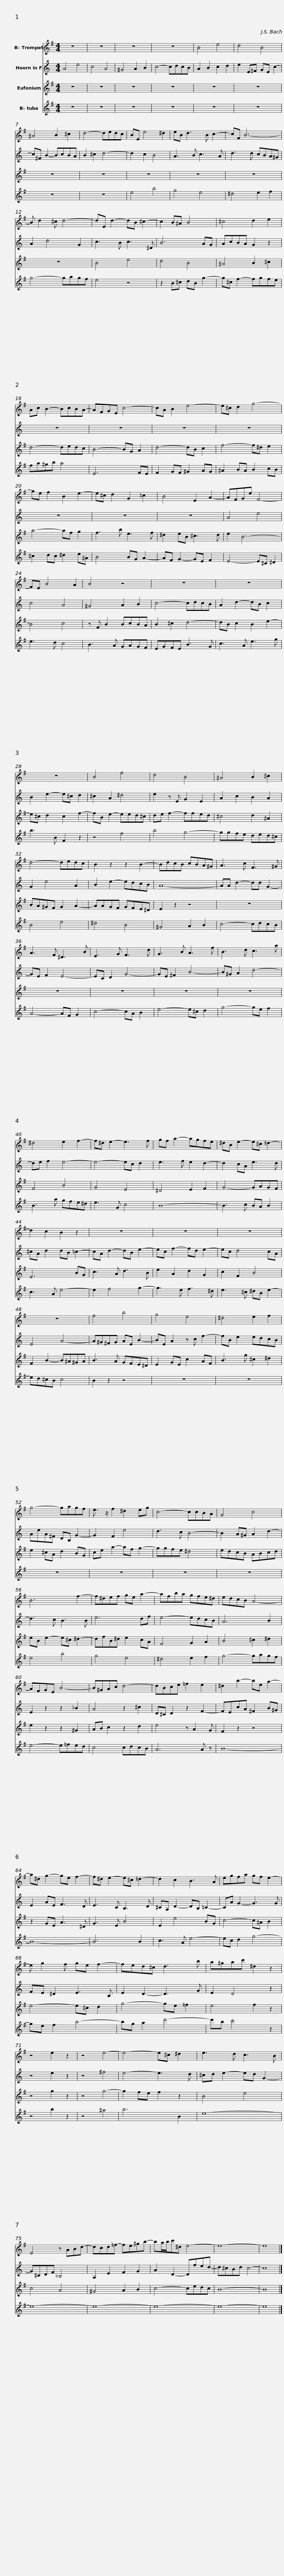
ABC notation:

X:1
%%score 1 2 3 4
L:1/8
M:4/4
I:linebreak $
K:none
V:1 treble transpose=-2
V:2 treble transpose=-7
V:3 treble transpose=-14
V:4 treble transpose=-26
V:1
[K:G] z8 | z8 | z8 | z8 | B4 e4 | %5
 d4 B4 | ^A4 B2 ^c2 |$ d4- dedc | BE e4 ^d2 | eB d3 B c2- | %10
 cF B6- | B d2 ^c d4- |$ dE d2- dB ^c2- | c2 B^A B4 | ^c4 d2 e2 | %15
 Ac B2- BcBA- | AFGE c4- |$ cA B2 e4- | e^c d2 g4- | ge f2 B2 e2- | %20
 e^c d2 G2 =c2 |$ B4 E2 A2- | AFGe F4- | FE B4 A2 | B4 z4 | %25
 z8 |$ z8 | z8 | B4 f4 | d4 B4 | %30
 ^A4 B2 ^c2 |$ d4- dedc | B2 z2 z2 B2- | BdcB cBA^G | A3 c F3 ^G |$ %35
 A3 F ^D3 B | E3 G F3 d | G3 B A3 f | B3 d c3 a |$ ^d4 e2 f2- | %40
 f^d e2- e3 f | gf a2- agfe | ^dB e2- e^c =d2- |$ d2 c2 B2 z2 | z8 | %45
 z8 | z8 |$ z8 | f4 b4 | g4 e4 | %50
 ^d4 e2 f2 |$ g4- gagf | e3/2 z/ f2 ^d2 eg | c4- ccBA | G4 c4 |$ %55
 B6 f2- | f^def ge a2- | afba gfe^d | edcB A4- |$ AFGE B4- | %60
 B^GAc d4- | dBce =f2 e2 | ^d2 b2- be a2- |$ a^d g2- ge f2- | f^d e2- e^c =d2- | %65
 d2 c2 B3 A | egfa gf e2- |$ e g2 f ge f2- | fed^c d3 b | a^gac' ^d2 z2 | %70
 z4 e2 z2 | z4 e4- |$ e4- e^c ^d2 | e3 d c3 B | E4 z ABd- | %75
 dcd=f- fe^gb- |$ ba/b/c'^d e4- | e8- | e8 |] %79
V:2
[K:C] A4 e4 | c4 A4 | ^G4 A2 B2 | c4- cdcB | A2 B2 c2 d2 | %5
 e2 E^F GE c2- | c^F B2- BcBA |$ B2 ^c2 d4- | d2 c2 B4 | A3 B c3 A | %10
 d3 d cBA^G | A2 d4 G2 |$ c3 B c3 ^D | B6 AG | AcBA G2 z2 | %15
 z8 | z8 |$ z8 | z8 | z8 | %20
 z8 |$ z8 | A4 e4 | c4 A4 | ^G4 A2 B2 | %25
 c4- cdcB |$ A2 d2- dB c2 | B2 e2- e^c d2 | ^c2 A2 ^d4 | e2 z E G2 E2 | %30
 A2 c2 B2 A2 |$ G2 e4 A2 | B2 e2- edcB | A8- | AA d2- dd G2- |$ %35
 GE F2 E4- | EC D2 G4- | GE ^F2 B4- | B^G A2 d4- |$ de f2 e4- | %40
 e4- ec d2 | e3 f e2 d2- | d2 cA e3 d |$ ^cA d2 dB =c2- | cA d2- dB e2- | %45
 ec f2- fd e2- | ec d4 cA |$ E4 A4- | A^G^FG AE B2- | BE A2 z c f2- | %50
 fB e2 edcB |$ AeA^F DB, G2- | G2 F2 e4 | d3 c B4- | B2 A^G A2 d2- |$ %55
 d3 c B3 B | e6 df | e4- edcB | A6 B2 |$ E2 z2 z2 _B2 | %60
 A4 z2 ^c2 | D^C D2 z2 F2- | FEcA ^F2 B^G |$ E2 AE F3 D | E3 C B,3 D | %65
 ^CA, D2- DB, =C2- | CA G2- G3 G |$ FE ^D2 E3 B, | E2 D2- D3 G | E2 D4 z2 | %70
 z4 e2 z2 | z4 ^f4 |$ e4- e3 d | ^cd e2- ed G2- | G^CDF _B,4 | %75
 A,2 E2 F2 G2 |$ A2 D2- Dfed- | d^cBd c4- | c8 |] %79
V:3
[K:G] z8 | z8 | z8 | z8 | z8 | %5
 z8 | z8 |$ z8 | z8 | z8 | %10
 z8 | z8 |$ B4 e4 | d4 B4 | ^A4 B2 ^c2 | %15
 d4- dedc | B4- BG A2 |$ d4- dB c2 | f4- f^d e2 | a4- af g2 | %20
 f3 b e3 f |$ ^d2 eB ^c3 d | e2 B6- | B4 c4 | z F B2 BcBA | %25
 B2 ^c2 d4- |$ dB c2 B2 e2- | e^c d2 c2 f2- | fB e2- eed^c | de f2- ffed | %30
 ^c4 d2 ^A2 |$ BA^GF G2 A2- | AAGF GFE^D | E2 z2 z4 | z8 |$ %35
 z8 | z8 | z8 | z8 |$ F4 B4 | %40
 G4 E4 | ^D4 E2 F2 | G4- GAGF |$ E6 BG | c3 A d3 B | %45
 e2 A2 d2 G2 | c2 F2 B4 |$ F2 B2- B^A^GA | B3 A GFE^D | E2 GE c2 AF | %50
 B3 g ^c2 ^d2 |$ e2 ^cA d2 BG | ce a2- af g2- | ggfe ^d4 | edcB ABcd |$ %55
 eB e2- e^c ^d2- | dfB^d e2 cA | F4 G2 A2 | B4 ^c2 ^d2 |$ e2 z2 z2 ^G2 | %60
 AB c2 z2 d2 | e4 z A2 G | F2 z2 z4 |$ z2 GE A3 ^D | G3 E B4 | %65
 E2 e4 BG | c4- c^A B2 |$ e4- e^c d2 | g4- ge =f2 | e4 f2 z2 | %70
 z4 g2 z2 | z4 g4- |$ g2 fe f2 z2 | B4 e4 | c4 A4 | %75
 ^G4 A2 B2 |$ c4- cedc | B8- | B8 |] %79
V:4
[K:G] z8 | z8 | z8 | z8 | z8 | %5
 z8 | z8 |$ z8 | e4 b4 | g4 e4 | %10
 ^d4 e2 f2 | g4- gagf |$ e4 z4 | z2 B^c dB g2- | g^c f2- fgfe | %15
 fa^gb a4 | E6 FE |$ F2 GF ^G2 AG | ^A2 BA B2 cB | ^c2 dc ^d2 e^A | %20
 B4 BG A2- |$ AF G2- GE F2 | E4- E^C ^D2 | e3 d c4 | B3 A GAGF | %25
 EGFE B3 G |$ c3 A e3 g | b3 B F2 z2 | z4 f4 | b4 g4- | %30
 ggfe ded^c |$ B4 e4 | ^d4 B4 | ^G4 A2 B2 | c4- cdcB |$ %35
 A4- AF G2 | c4- cA B2 | e4- e^c d2 | g4- ge f2 |$ B3 a gfe^d | %40
 e3 G c4 | B8- | B3 c BA B2 |$ c3 A e4- | e2 f4 g2- | %45
 g3 e f3 ^d | e3 ^c ^dB e2- |$ ed^cB c4 | B2 z2 z4 | z8 | %50
 z8 |$ z8 | z8 | z8 | z8 |$ %55
 e4 b4 | g4 e4 | ^d4 e2 f2 | g4- gagf |$ e4- e=fed | %60
 c4 cdcB | A6 A z | B8- |$ B8- | B6 B2 | %65
 c3 A e4- | ec d2 g4- |$ ge f2 b4- | bg a2 d'4- | d'b c'4 z2 | %70
 z4 b2 z2 | z4 ^a4 |$ b6 B2 | e8- | e8- | %75
 e8- |$ e8- | e8- | e8 |] %79
